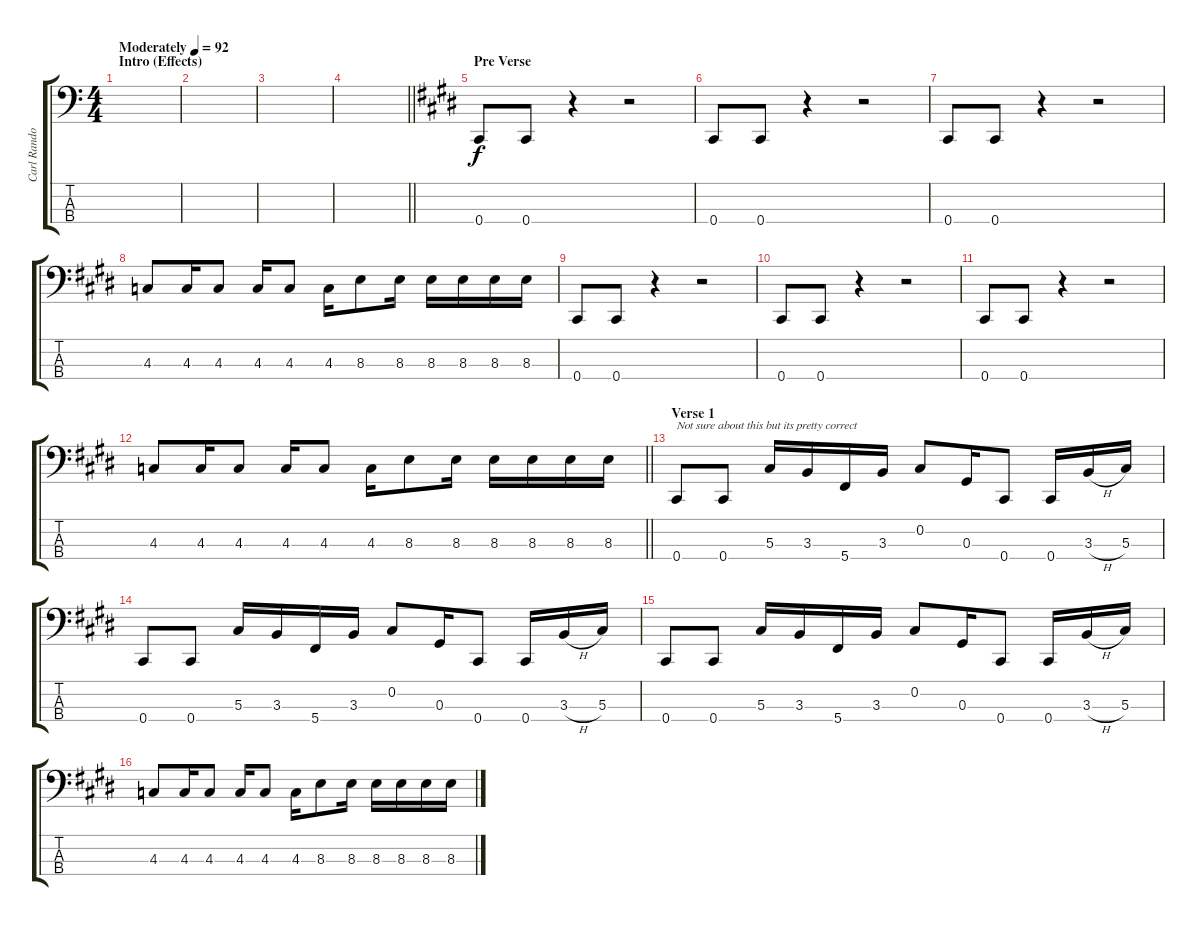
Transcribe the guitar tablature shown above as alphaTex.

\track ("Carl Randolph" "Carl Rando") {instrument electricbasspick}
\staff {score tabs}
\tuning (Gb2 Db2 Ab1 Db1) {hide}
\ts (4 4)
\section ("" "Intro (Effects)")
\tempo (92 "Moderately")
\clef f4
\ks c
|
|
|
\barLineRight lightlight
|
\section ("" "Pre Verse")
\ks c#minor
0.4.8 0.4.8 r.4 r.2 |
0.4.8 0.4.8 r.4 r.2 |
0.4.8 0.4.8 r.4 r.2 |
4.3.8 4.3.16 4.3.8 4.3.16 4.3.8 4.3.16 8.3.8 8.3.16 8.3.16 8.3.16 8.3.16 8.3.16 |
0.4.8 0.4.8 r.4 r.2 |
0.4.8 0.4.8 r.4 r.2 |
0.4.8 0.4.8 r.4 r.2 |
\barLineRight lightlight
4.3.8 4.3.16 4.3.8 4.3.16 4.3.8 4.3.16 8.3.8 8.3.16 8.3.16 8.3.16 8.3.16 8.3.16 |
\section ("" "Verse 1")
0.4.8{txt "Not sure about this but its pretty correct"} 0.4.8 5.3.16 3.3.16 5.4.16 3.3.16 0.2.8 0.3.16 0.4.8 0.4.16 3.3{h}.16 5.3.16 |
0.4.8 0.4.8 5.3.16 3.3.16 5.4.16 3.3.16 0.2.8 0.3.16 0.4.8 0.4.16 3.3{h}.16 5.3.16 |
0.4.8 0.4.8 5.3.16 3.3.16 5.4.16 3.3.16 0.2.8 0.3.16 0.4.8 0.4.16 3.3{h}.16 5.3.16 |
4.3.8 4.3.16 4.3.8 4.3.16 4.3.8 4.3.16 8.3.8 8.3.16 8.3.16 8.3.16 8.3.16 8.3.16
